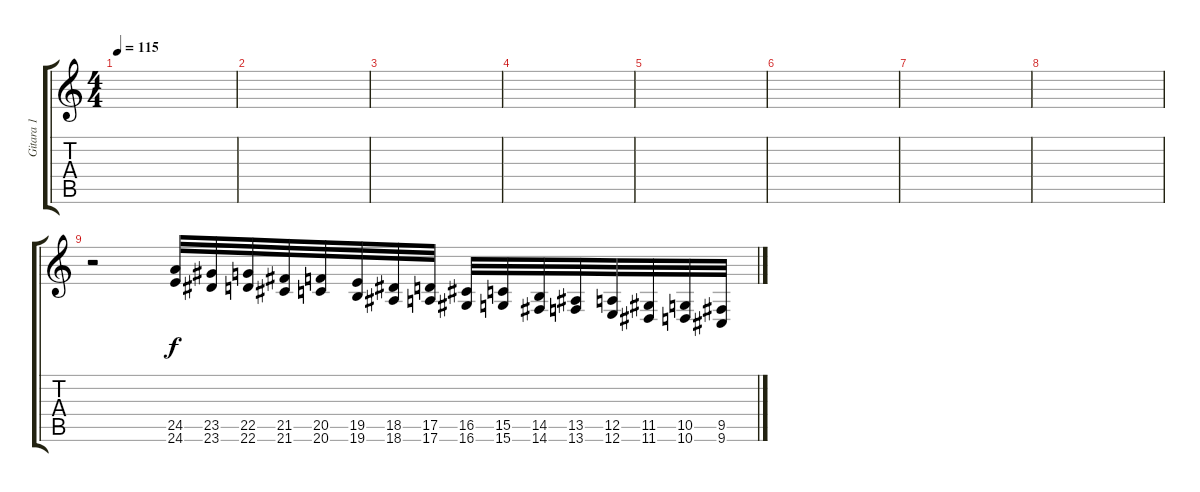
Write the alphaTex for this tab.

\track ("Gitara 1" "Gitara 1") {instrument guitarfretnoise}
\staff {score tabs}
\tuning (E4 B3 G3 D3 A2 E2) {hide}
\ts (4 4)
\tempo 115
\clef g2
\ks c
|
|
|
|
|
|
|
|
r.2 (24.5 24.6).32 (23.5 23.6).32 (22.5 22.6).32 (21.5 21.6).32 (20.5 20.6).32 (19.5 19.6).32 (18.5 18.6).32 (17.5 17.6).32 (16.5 16.6).32 (15.5 15.6).32 (14.5 14.6).32 (13.5 13.6).32 (12.5 12.6).32 (11.5 11.6).32 (10.5 10.6).32 (9.5 9.6).32
